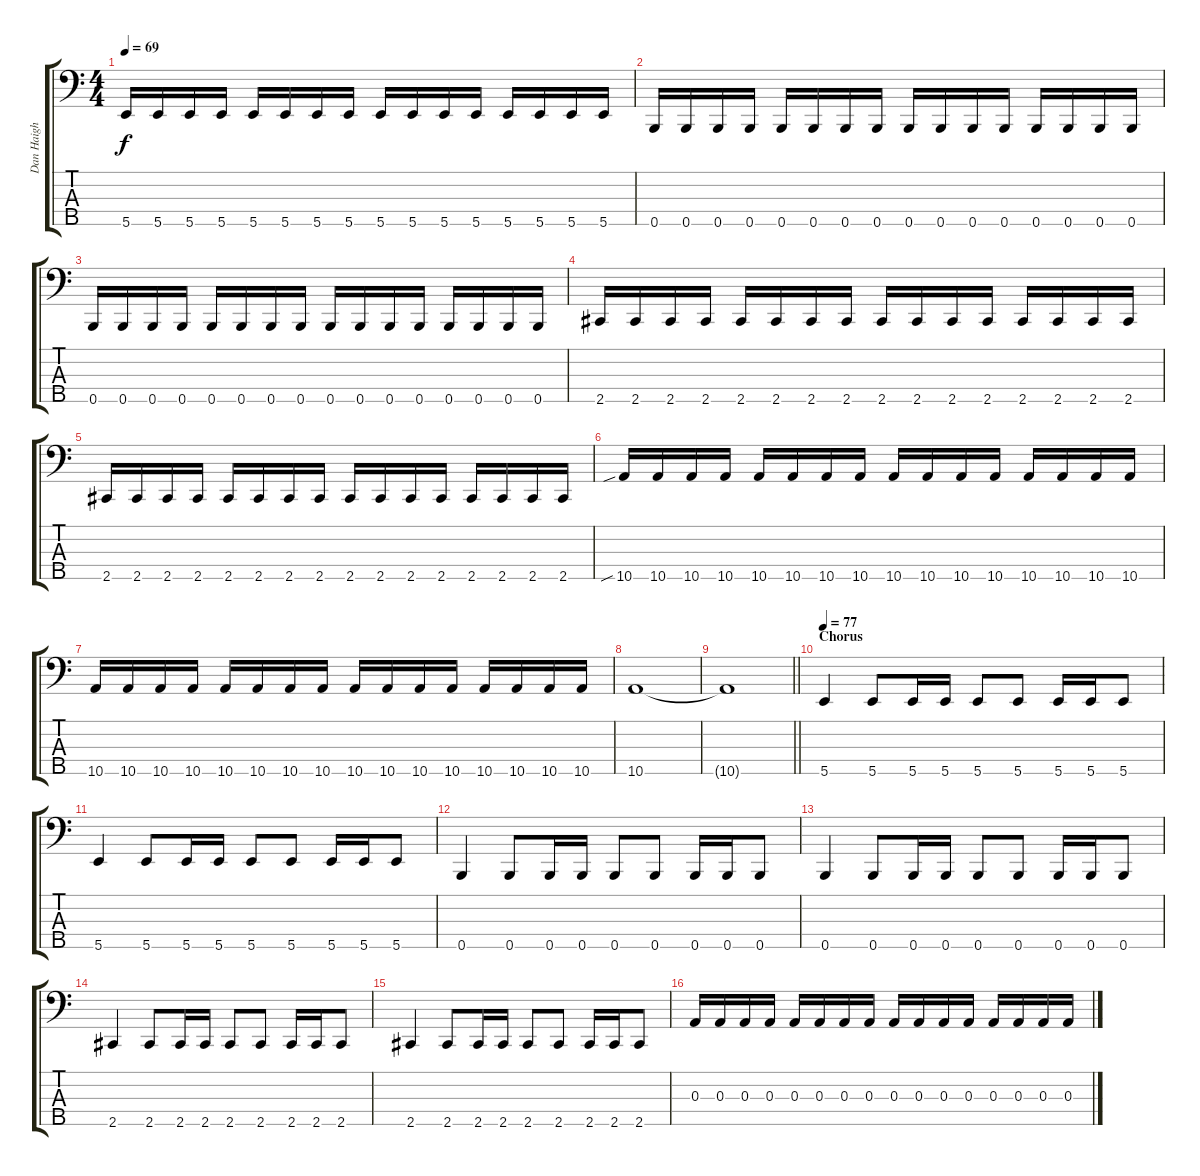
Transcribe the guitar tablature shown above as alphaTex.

\track ("Dan Haigh" "Dan Haigh") {instrument electricbassfinger}
\staff {score tabs}
\tuning (G2 D2 A1 E1 B0) {hide}
\ts (4 4)
\tempo 69
\clef f4
\ks c
5.5.16{dy f} 5.5.16 5.5.16 5.5.16 5.5.16 5.5.16 5.5.16 5.5.16 5.5.16 5.5.16 5.5.16 5.5.16 5.5.16 5.5.16 5.5.16 5.5.16 |
0.5.16 0.5.16 0.5.16 0.5.16 0.5.16 0.5.16 0.5.16 0.5.16 0.5.16 0.5.16 0.5.16 0.5.16 0.5.16 0.5.16 0.5.16 0.5.16 |
0.5.16 0.5.16 0.5.16 0.5.16 0.5.16 0.5.16 0.5.16 0.5.16 0.5.16 0.5.16 0.5.16 0.5.16 0.5.16 0.5.16 0.5.16 0.5.16 |
2.5.16 2.5.16 2.5.16 2.5.16 2.5.16 2.5.16 2.5.16 2.5.16 2.5.16 2.5.16 2.5.16 2.5.16 2.5.16 2.5.16 2.5.16 2.5.16 |
2.5.16 2.5.16 2.5.16 2.5.16 2.5.16 2.5.16 2.5.16 2.5.16 2.5.16 2.5.16 2.5.16 2.5.16 2.5.16 2.5.16 2.5.16 2.5.16 |
10.5{sib}.16 10.5.16 10.5.16 10.5.16 10.5.16 10.5.16 10.5.16 10.5.16 10.5.16 10.5.16 10.5.16 10.5.16 10.5.16 10.5.16 10.5.16 10.5.16 |
10.5.16 10.5.16 10.5.16 10.5.16 10.5.16 10.5.16 10.5.16 10.5.16 10.5.16 10.5.16 10.5.16 10.5.16 10.5.16 10.5.16 10.5.16 10.5.16 |
10.5.1 |
\barLineRight lightlight
10.5{t}.1 |
\section ("" "Chorus")
\tempo 77
5.5.4{volume 15} 5.5.8 5.5.16 5.5.16 5.5.8 5.5.8 5.5.16 5.5.16 5.5.8 |
5.5.4 5.5.8 5.5.16 5.5.16 5.5.8 5.5.8 5.5.16 5.5.16 5.5.8 |
0.5.4 0.5.8 0.5.16 0.5.16 0.5.8 0.5.8 0.5.16 0.5.16 0.5.8 |
0.5.4 0.5.8 0.5.16 0.5.16 0.5.8 0.5.8 0.5.16 0.5.16 0.5.8 |
2.5.4 2.5.8 2.5.16 2.5.16 2.5.8 2.5.8 2.5.16 2.5.16 2.5.8 |
2.5.4 2.5.8 2.5.16 2.5.16 2.5.8 2.5.8 2.5.16 2.5.16 2.5.8 |
0.3.16 0.3.16 0.3.16 0.3.16 0.3.16 0.3.16 0.3.16 0.3.16 0.3.16 0.3.16 0.3.16 0.3.16 0.3.16 0.3.16 0.3.16 0.3.16
